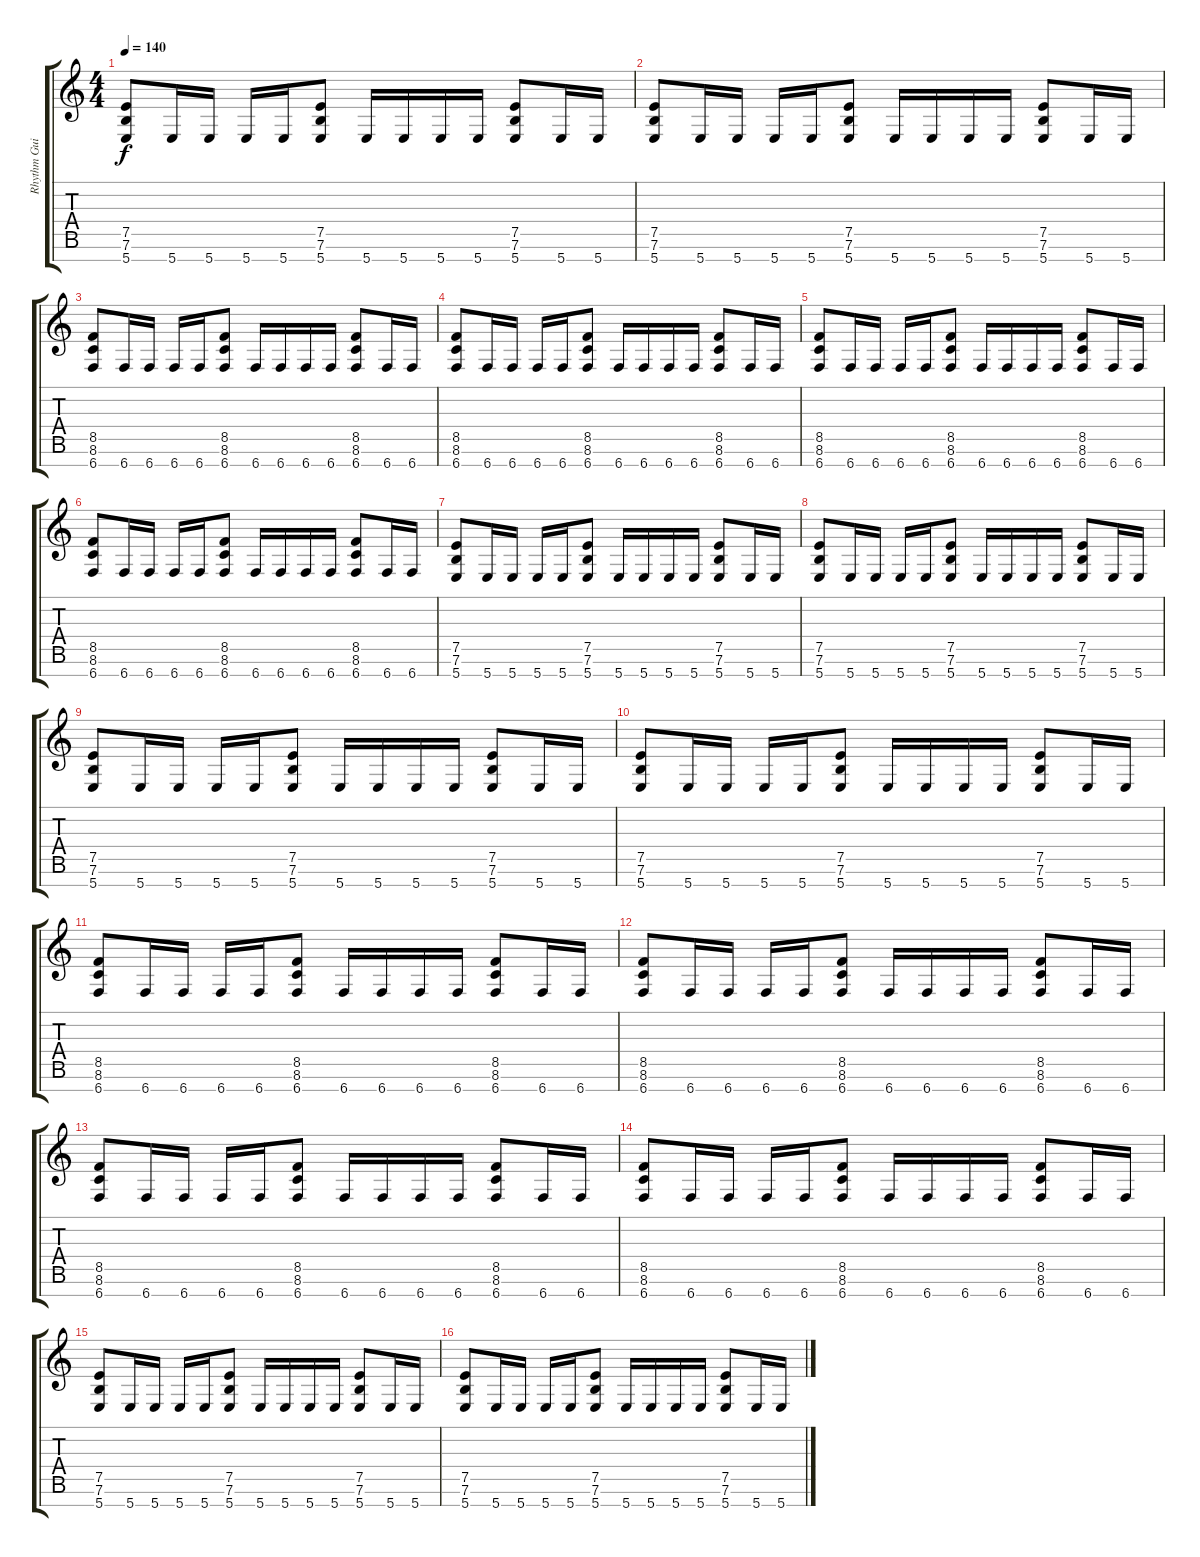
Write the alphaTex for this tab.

\track ("Rhythm Guitar" "Rhythm Gui") {instrument distortionguitar}
\staff {score tabs}
\tuning (E4 B3 G3 D3 A2 E2 B1) {hide}
\ts (4 4)
\tempo 140
\clef g2
\ks c
(7.5 7.6 5.7).8{dy f} 5.7.16 5.7.16 5.7.16 5.7.16 (7.5 7.6 5.7).8 5.7.16 5.7.16 5.7.16 5.7.16 (7.5 7.6 5.7).8 5.7.16 5.7.16 |
(7.5 7.6 5.7).8 5.7.16 5.7.16 5.7.16 5.7.16 (7.5 7.6 5.7).8 5.7.16 5.7.16 5.7.16 5.7.16 (7.5 7.6 5.7).8 5.7.16 5.7.16 |
(8.5 8.6 6.7).8 6.7.16 6.7.16 6.7.16 6.7.16 (8.5 8.6 6.7).8 6.7.16 6.7.16 6.7.16 6.7.16 (8.5 8.6 6.7).8 6.7.16 6.7.16 |
(8.5 8.6 6.7).8 6.7.16 6.7.16 6.7.16 6.7.16 (8.5 8.6 6.7).8 6.7.16 6.7.16 6.7.16 6.7.16 (8.5 8.6 6.7).8 6.7.16 6.7.16 |
(8.5 8.6 6.7).8 6.7.16 6.7.16 6.7.16 6.7.16 (8.5 8.6 6.7).8 6.7.16 6.7.16 6.7.16 6.7.16 (8.5 8.6 6.7).8 6.7.16 6.7.16 |
(8.5 8.6 6.7).8 6.7.16 6.7.16 6.7.16 6.7.16 (8.5 8.6 6.7).8 6.7.16 6.7.16 6.7.16 6.7.16 (8.5 8.6 6.7).8 6.7.16 6.7.16 |
(7.5 7.6 5.7).8 5.7.16 5.7.16 5.7.16 5.7.16 (7.5 7.6 5.7).8 5.7.16 5.7.16 5.7.16 5.7.16 (7.5 7.6 5.7).8 5.7.16 5.7.16 |
(7.5 7.6 5.7).8 5.7.16 5.7.16 5.7.16 5.7.16 (7.5 7.6 5.7).8 5.7.16 5.7.16 5.7.16 5.7.16 (7.5 7.6 5.7).8 5.7.16 5.7.16 |
(7.5 7.6 5.7).8 5.7.16 5.7.16 5.7.16 5.7.16 (7.5 7.6 5.7).8 5.7.16 5.7.16 5.7.16 5.7.16 (7.5 7.6 5.7).8 5.7.16 5.7.16 |
(7.5 7.6 5.7).8 5.7.16 5.7.16 5.7.16 5.7.16 (7.5 7.6 5.7).8 5.7.16 5.7.16 5.7.16 5.7.16 (7.5 7.6 5.7).8 5.7.16 5.7.16 |
(8.5 8.6 6.7).8 6.7.16 6.7.16 6.7.16 6.7.16 (8.5 8.6 6.7).8 6.7.16 6.7.16 6.7.16 6.7.16 (8.5 8.6 6.7).8 6.7.16 6.7.16 |
(8.5 8.6 6.7).8 6.7.16 6.7.16 6.7.16 6.7.16 (8.5 8.6 6.7).8 6.7.16 6.7.16 6.7.16 6.7.16 (8.5 8.6 6.7).8 6.7.16 6.7.16 |
(8.5 8.6 6.7).8 6.7.16 6.7.16 6.7.16 6.7.16 (8.5 8.6 6.7).8 6.7.16 6.7.16 6.7.16 6.7.16 (8.5 8.6 6.7).8 6.7.16 6.7.16 |
(8.5 8.6 6.7).8 6.7.16 6.7.16 6.7.16 6.7.16 (8.5 8.6 6.7).8 6.7.16 6.7.16 6.7.16 6.7.16 (8.5 8.6 6.7).8 6.7.16 6.7.16 |
(7.5 7.6 5.7).8 5.7.16 5.7.16 5.7.16 5.7.16 (7.5 7.6 5.7).8 5.7.16 5.7.16 5.7.16 5.7.16 (7.5 7.6 5.7).8 5.7.16 5.7.16 |
(7.5 7.6 5.7).8 5.7.16 5.7.16 5.7.16 5.7.16 (7.5 7.6 5.7).8 5.7.16 5.7.16 5.7.16 5.7.16 (7.5 7.6 5.7).8 5.7.16 5.7.16
